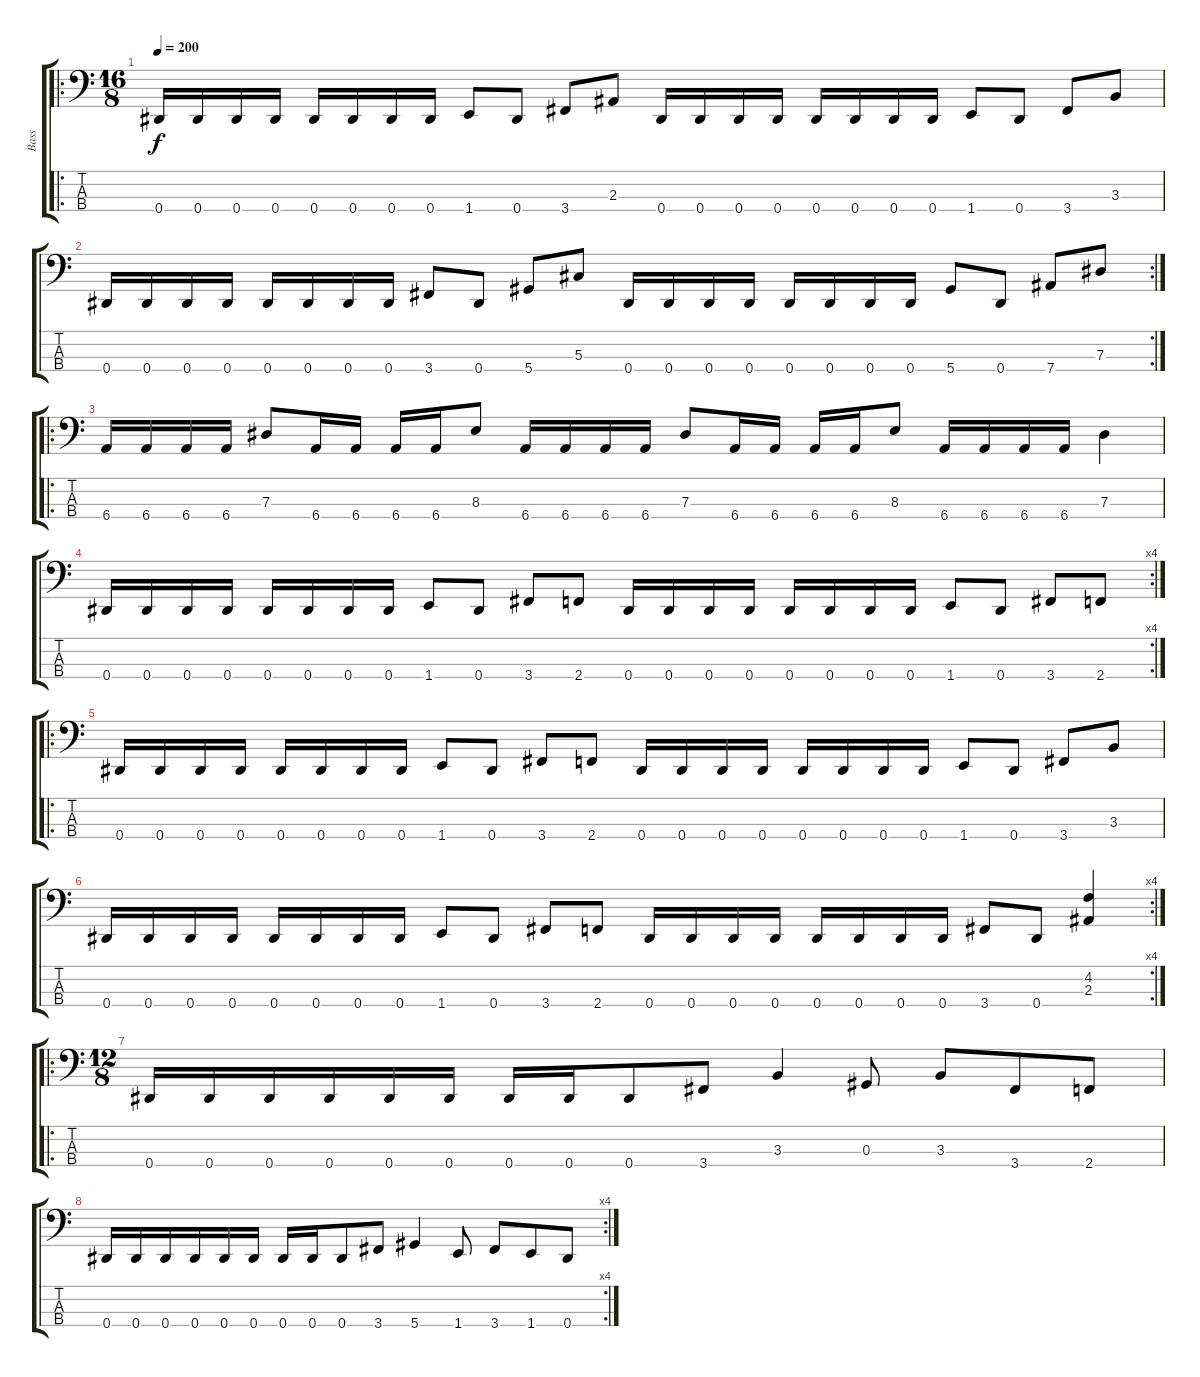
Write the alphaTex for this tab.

\track ("Bass" "Bass") {instrument electricbassfinger}
\staff {score tabs}
\tuning (Gb2 Db2 Ab1 Eb1) {hide}
\ro
\ts (16 8)
\tempo 200
\clef f4
\ks c
0.4.16{dy f} 0.4.16 0.4.16 0.4.16 0.4.16 0.4.16 0.4.16 0.4.16 1.4.8 0.4.8 3.4.8 2.3.8 0.4.16 0.4.16 0.4.16 0.4.16 0.4.16 0.4.16 0.4.16 0.4.16 1.4.8 0.4.8 3.4.8 3.3.8 |
\rc 2
0.4.16 0.4.16 0.4.16 0.4.16 0.4.16 0.4.16 0.4.16 0.4.16 3.4.8 0.4.8 5.4.8 5.3.8 0.4.16 0.4.16 0.4.16 0.4.16 0.4.16 0.4.16 0.4.16 0.4.16 5.4.8 0.4.8 7.4.8 7.3.8 |
\ro
6.4.16 6.4.16 6.4.16 6.4.16 7.3.8 6.4.16 6.4.16 6.4.16 6.4.16 8.3.8 6.4.16 6.4.16 6.4.16 6.4.16 7.3.8 6.4.16 6.4.16 6.4.16 6.4.16 8.3.8 6.4.16 6.4.16 6.4.16 6.4.16 7.3.4 |
\rc 4
0.4.16 0.4.16 0.4.16 0.4.16 0.4.16 0.4.16 0.4.16 0.4.16 1.4.8 0.4.8 3.4.8 2.4.8 0.4.16 0.4.16 0.4.16 0.4.16 0.4.16 0.4.16 0.4.16 0.4.16 1.4.8 0.4.8 3.4.8 2.4.8 |
\ro
0.4.16 0.4.16 0.4.16 0.4.16 0.4.16 0.4.16 0.4.16 0.4.16 1.4.8 0.4.8 3.4.8 2.4.8 0.4.16 0.4.16 0.4.16 0.4.16 0.4.16 0.4.16 0.4.16 0.4.16 1.4.8 0.4.8 3.4.8 3.3.8 |
\rc 4
0.4.16 0.4.16 0.4.16 0.4.16 0.4.16 0.4.16 0.4.16 0.4.16 1.4.8 0.4.8 3.4.8 2.4.8 0.4.16 0.4.16 0.4.16 0.4.16 0.4.16 0.4.16 0.4.16 0.4.16 3.4.8 0.4.8 (4.2 2.3).4 |
\ro
\ts (12 8)
0.4.16 0.4.16 0.4.16 0.4.16 0.4.16 0.4.16 0.4.16 0.4.16 0.4.8 3.4.8 3.3.4 0.3.8 3.3.8 3.4.8 2.4.8 |
\rc 4
0.4.16 0.4.16 0.4.16 0.4.16 0.4.16 0.4.16 0.4.16 0.4.16 0.4.8 3.4.8 5.4.4 1.4.8 3.4.8 1.4.8 0.4.8
